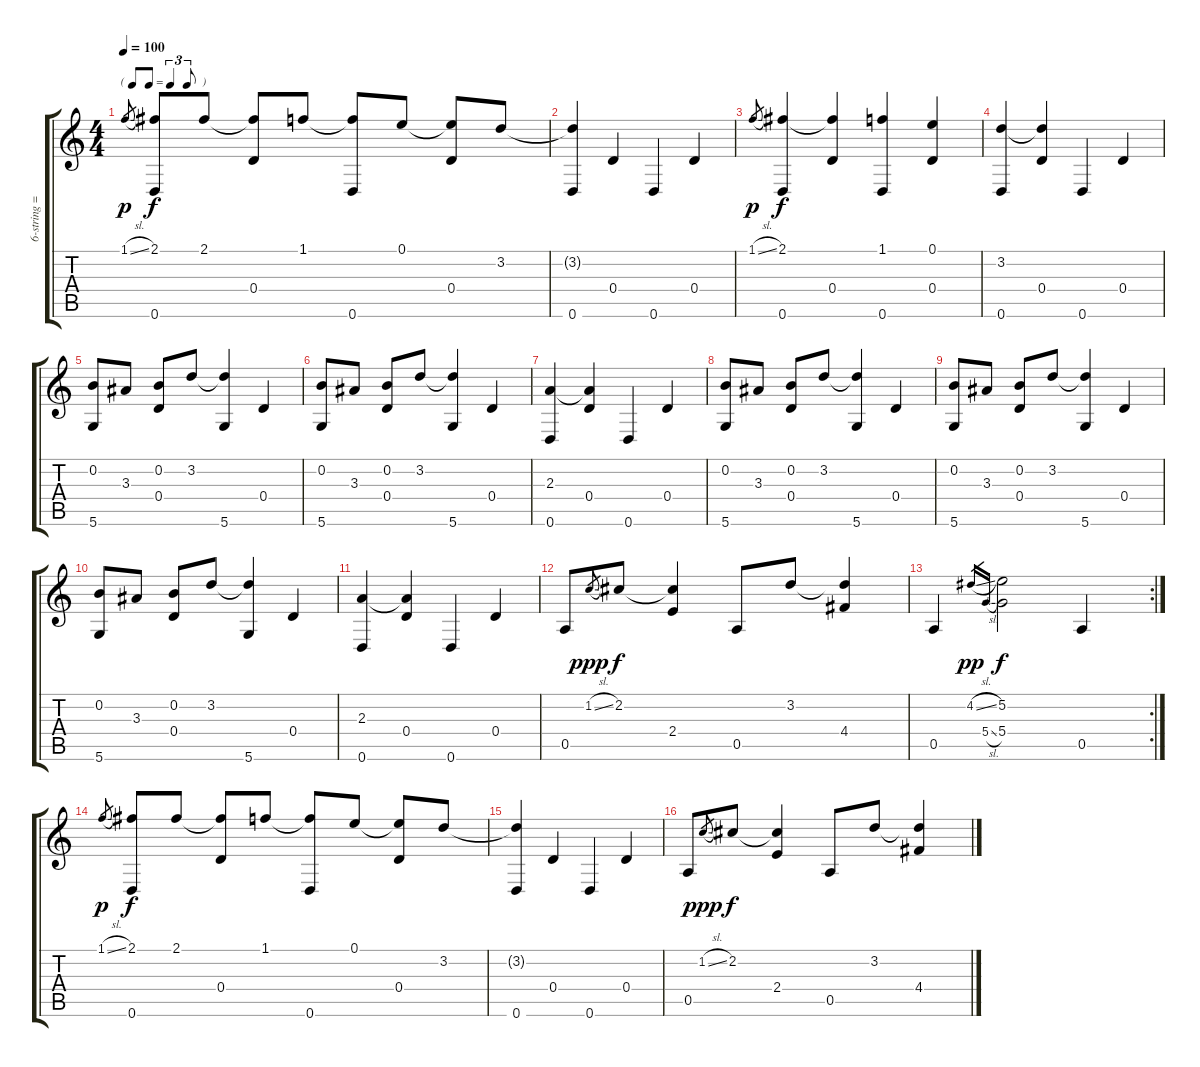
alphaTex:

\track ("6-string = D" "6-string =") {instrument electricguitarmuted}
\staff {score tabs}
\tuning (E4 B3 G3 D3 A2 D2) {hide}
\ts (4 4)
\tf triplet8th
\tempo 100
\clef g2
\ks c
1.1{sl}.8{gr dy p instrument electricguitarmuted} (2.1 0.6).8{dy f} 2.1.8 (2.1{t} 0.4).8 1.1.8 (1.1{t} 0.6).8 0.1.8 (0.1{t} 0.4).8 3.2.8 |
(3.2{t} 0.6).4 0.4.4 0.6.4 0.4.4 |
1.1{sl}.8{gr dy p} (2.1 0.6).4{dy f} (2.1{t} 0.4).4 (1.1 0.6).4 (0.1 0.4).4 |
(3.2 0.6).4 (3.2{t} 0.4).4 0.6.4 0.4.4 |
(0.2 5.6).8 3.3.8 (0.2 0.4).8 3.2.8 (3.2{t} 5.6).4 0.4.4 |
(0.2 5.6).8 3.3.8 (0.2 0.4).8 3.2.8 (3.2{t} 5.6).4 0.4.4 |
(2.3 0.6).4 (2.3{t} 0.4).4 0.6.4 0.4.4 |
(0.2 5.6).8 3.3.8 (0.2 0.4).8 3.2.8 (3.2{t} 5.6).4 0.4.4 |
(0.2 5.6).8 3.3.8 (0.2 0.4).8 3.2.8 (3.2{t} 5.6).4 0.4.4 |
(0.2 5.6).8 3.3.8 (0.2 0.4).8 3.2.8 (3.2{t} 5.6).4 0.4.4 |
(2.3 0.6).4 (2.3{t} 0.4).4 0.6.4 0.4.4 |
0.5.8 1.2{sl}.8{gr dy ppp} 2.2.8{dy f} (2.2{t} 2.4).4 0.5.8 3.2.8 (3.2{t} 4.4).4 |
\rc 2
0.5.4 4.2{sl}.16{gr dy pp} 5.4{sl}.16{gr} (5.2 5.4).2{dy f} 0.5.4 |
1.1{sl}.8{gr dy p} (2.1 0.6).8{dy f} 2.1.8 (2.1{t} 0.4).8 1.1.8 (1.1{t} 0.6).8 0.1.8 (0.1{t} 0.4).8 3.2.8 |
(3.2{t} 0.6).4 0.4.4 0.6.4 0.4.4 |
0.5.8 1.2{sl}.8{gr dy ppp} 2.2.8{dy f} (2.2{t} 2.4).4 0.5.8 3.2.8 (3.2{t} 4.4).4
